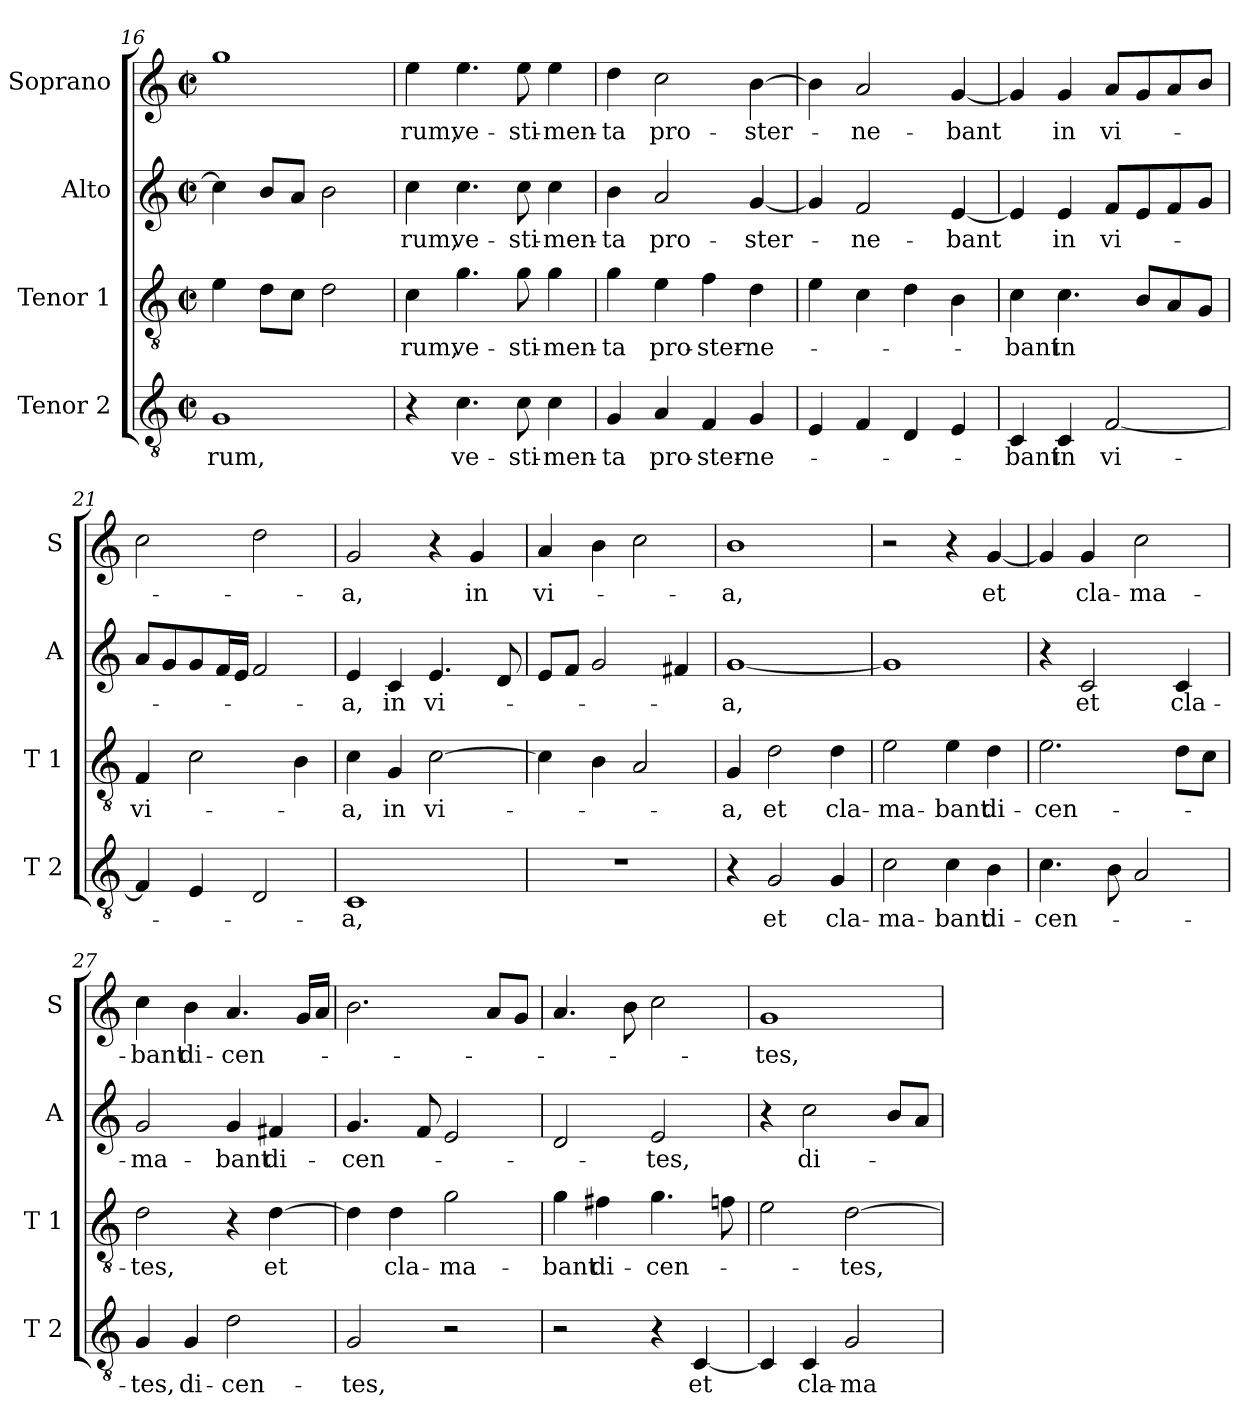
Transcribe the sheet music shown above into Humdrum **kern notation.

**kern	**text	**kern	**text	**kern	**text	**kern	**text
*part4	*part4	*part3	*part3	*part2	*part2	*part1	*part1
*staff4	*staff4	*staff3	*staff3	*staff2	*staff2	*staff1	*staff1
*I"Tenor 2	*	*I"Tenor 1	*	*I"Alto	*	*I"Soprano	*
*I'T 2	*	*I'T 1	*	*I'A	*	*I'S	*
*clefGv2	*	*clefGv2	*	*clefG2	*	*clefG2	*
*k[]	*	*k[]	*	*k[]	*	*k[]	*
*C:	*	*C:	*	*C:	*	*C:	*
*M2/2	*	*M2/2	*	*M2/2	*	*M2/2	*
*met(c|)	*	*met(c|)	*	*met(c|)	*	*met(c|)	*
=16	=16	=16	=16	=16	=16	=16	=16
!	!LO:LY:b	!	!	!	!	!	!
1G	-rum,	4e\	.	4cc\]	.	1gg	.
.	.	8d\L	.	8b/L	.	.	.
.	.	8c\J	.	8a/J	.	.	.
.	.	2d\	.	2b\	.	.	.
=17	=17	=17	=17	=17	=17	=17	=17
!	!	!	!LO:LY:b	!	!LO:LY:b	!	!LO:LY:b
4r	.	4c\	-rum,	4cc\	-rum,	4ee\	-rum,
!	!LO:LY:b	!	!LO:LY:b	!	!LO:LY:b	!	!LO:LY:b
4.c\	ve-	4.g\	ve-	4.cc\	ve-	4.ee\	ve-
!	!LO:LY:b	!	!LO:LY:b	!	!LO:LY:b	!	!LO:LY:b
8c\	-sti-	8g\	-sti-	8cc\	-sti-	8ee\	-sti-
!	!LO:LY:b	!	!LO:LY:b	!	!LO:LY:b	!	!LO:LY:b
4c\	-men-	4g\	-men-	4cc\	-men-	4ee\	-men-
=18	=18	=18	=18	=18	=18	=18	=18
!	!LO:LY:b	!	!LO:LY:b	!	!LO:LY:b	!	!LO:LY:b
4G/	-ta	4g\	-ta	4b\	-ta	4dd\	-ta
!	!LO:LY:b	!	!LO:LY:b	!	!LO:LY:b	!	!LO:LY:b
4A/	pro-	4e\	pro-	2a/	pro-	2cc\	pro-
!	!LO:LY:b	!	!LO:LY:b	!	!	!	!
4F/	-ster-	4f\	-ster-	.	.	.	.
!	!LO:LY:b	!	!LO:LY:b	!	!LO:LY:b	!	!LO:LY:b
4G/	-ne-	4d\	-ne-	[4g/	-ster-	[4b\	-ster-
=19	=19	=19	=19	=19	=19	=19	=19
4E/	.	4e\	.	4g/]	.	4b\]	.
!	!	!	!	!	!LO:LY:b	!	!LO:LY:b
4F/	.	4c\	.	2f/	-ne-	2a/	-ne-
4D/	.	4d\	.	.	.	.	.
!	!	!	!	!	!LO:LY:b	!	!LO:LY:b
4E/	.	4B\	.	[4e/	-bant	[4g/	-bant
!!LO:LB:g=z
=20	=20	=20	=20	=20	=20	=20	=20
!	!LO:LY:b	!	!LO:LY:b	!	!	!	!
4C/	-bant	4c\	-bant	4e/]	.	4g/]	.
!	!LO:LY:b	!	!LO:LY:b	!	!LO:LY:b	!	!LO:LY:b
4C/	in	4.c\	in	4e/	in	4g/	in
!	!LO:LY:b	!	!	!	!LO:LY:b	!	!LO:LY:b
[2F/	vi-	.	.	8f/L	vi-	8a/L	vi-
.	.	8B/L	.	8e/	.	8g/	.
.	.	8A/	.	8f/	.	8a/	.
.	.	8G/J	.	8g/J	.	8b/J	.
=21	=21	=21	=21	=21	=21	=21	=21
!	!	!	!LO:LY:b	!	!	!	!
4F/]	.	4F/	vi-	8a/L	.	2cc\	.
.	.	.	.	8g/	.	.	.
4E/	.	2c\	.	8g/	.	.	.
.	.	.	.	16f/L	.	.	.
.	.	.	.	16e/JJ	.	.	.
2D/	.	.	.	2f/	.	2dd\	.
.	.	4B\	.	.	.	.	.
=22	=22	=22	=22	=22	=22	=22	=22
!	!LO:LY:b	!	!LO:LY:b	!	!LO:LY:b	!	!LO:LY:b
1C	-a,	4c\	-a,	4e/	-a,	2g/	-a,
!	!	!	!LO:LY:b	!	!LO:LY:b	!	!
.	.	4G/	in	4c/	in	.	.
!	!	!	!LO:LY:b	!	!LO:LY:b	!	!
.	.	[2c\	vi-	4.e/	vi-	4r	.
!	!	!	!	!	!	!	!LO:LY:b
.	.	.	.	.	.	4g/	in
.	.	.	.	8d/	.	.	.
=23	=23	=23	=23	=23	=23	=23	=23
!	!	!	!	!	!	!	!LO:LY:b
1r	.	4c\]	.	8e/L	.	4a/	vi-
.	.	.	.	8f/J	.	.	.
.	.	4B\	.	2g/	.	4b\	.
.	.	2A/	.	.	.	2cc\	.
.	.	.	.	4f#X/	.	.	.
=24	=24	=24	=24	=24	=24	=24	=24
!	!	!	!LO:LY:b	!	!LO:LY:b	!	!LO:LY:b
4r	.	4G/	-a,	[1g	-a,	1b	-a,
!	!LO:LY:b	!	!LO:LY:b	!	!	!	!
2G/	et	2d\	et	.	.	.	.
!	!LO:LY:b	!	!LO:LY:b	!	!	!	!
4G/	cla-	4d\	cla-	.	.	.	.
!!LO:LB:g=z
=25	=25	=25	=25	=25	=25	=25	=25
!	!LO:LY:b	!	!LO:LY:b	!	!	!	!
2c\	-ma-	2e\	-ma-	1g]	.	2r	.
!	!LO:LY:b	!	!LO:LY:b	!	!	!	!
4c\	-bant	4e\	-bant	.	.	4r	.
!	!LO:LY:b	!	!LO:LY:b	!	!	!	!LO:LY:b
4B\	di-	4d\	di-	.	.	[4g/	et
=26	=26	=26	=26	=26	=26	=26	=26
!	!LO:LY:b	!	!LO:LY:b	!	!	!	!
4.c\	-cen-	2.e\	-cen-	4r	.	4g/]	.
!	!	!	!	!	!LO:LY:b	!	!LO:LY:b
.	.	.	.	2c/	et	4g/	cla-
8B\	.	.	.	.	.	.	.
!	!	!	!	!	!	!	!LO:LY:b
2A/	.	.	.	.	.	2cc\	-ma-
!	!	!	!	!	!LO:LY:b	!	!
.	.	8d\L	.	4c/	cla-	.	.
.	.	8c\J	.	.	.	.	.
=27	=27	=27	=27	=27	=27	=27	=27
!	!LO:LY:b	!	!LO:LY:b	!	!LO:LY:b	!	!LO:LY:b
4G/	-tes,	2d\	-tes,	2g/	-ma-	4cc\	-bant
!	!LO:LY:b	!	!	!	!	!	!LO:LY:b
4G/	di-	.	.	.	.	4b\	di-
!	!LO:LY:b	!	!	!	!LO:LY:b	!	!LO:LY:b
2d\	-cen-	4r	.	4g/	-bant	4.a/	-cen-
!	!	!	!LO:LY:b	!	!LO:LY:b	!	!
.	.	[4d\	et	4f#X/	di-	.	.
.	.	.	.	.	.	16g/LL	.
.	.	.	.	.	.	16a/JJ	.
=28	=28	=28	=28	=28	=28	=28	=28
!	!LO:LY:b	!	!	!	!LO:LY:b	!	!
2G/	-tes,	4d\]	.	4.g/	-cen-	2.b\	.
!	!	!	!LO:LY:b	!	!	!	!
.	.	4d\	cla-	.	.	.	.
.	.	.	.	8f/	.	.	.
!	!	!	!LO:LY:b	!	!	!	!
2r	.	2g\	-ma-	2e/	.	.	.
.	.	.	.	.	.	8a/L	.
.	.	.	.	.	.	8g/J	.
=29	=29	=29	=29	=29	=29	=29	=29
!	!	!	!LO:LY:b	!	!	!	!
2r	.	4g\	-bant	2d/	.	4.a/	.
!	!	!	!LO:LY:b	!	!	!	!
.	.	4f#X\	di-	.	.	.	.
.	.	.	.	.	.	8b\	.
!	!	!	!LO:LY:b	!	!LO:LY:b	!	!
4r	.	4.g\	-cen-	2e/	-tes,	2cc\	.
!	!LO:LY:b	!	!	!	!	!	!
[4C/	et	.	.	.	.	.	.
.	.	8fn\	.	.	.	.	.
!!LO:PB:g=z
=30	=30	=30	=30	=30	=30	=30	=30
!	!	!	!	!	!	!	!LO:LY:b
4C/]	.	2e\	.	4r	.	1g	-tes,
!	!LO:LY:b	!	!	!	!LO:LY:b	!	!
4C/	cla-	.	.	2cc\	di-	.	.
!	!LO:LY:b	!	!LO:LY:b	!	!	!	!
2G/	-ma-	[2d\	-tes,	.	.	.	.
.	.	.	.	8b/L	.	.	.
.	.	.	.	8a/J	.	.	.
=	=	=	=	=	=	=	=
*-	*-	*-	*-	*-	*-	*-	*-
